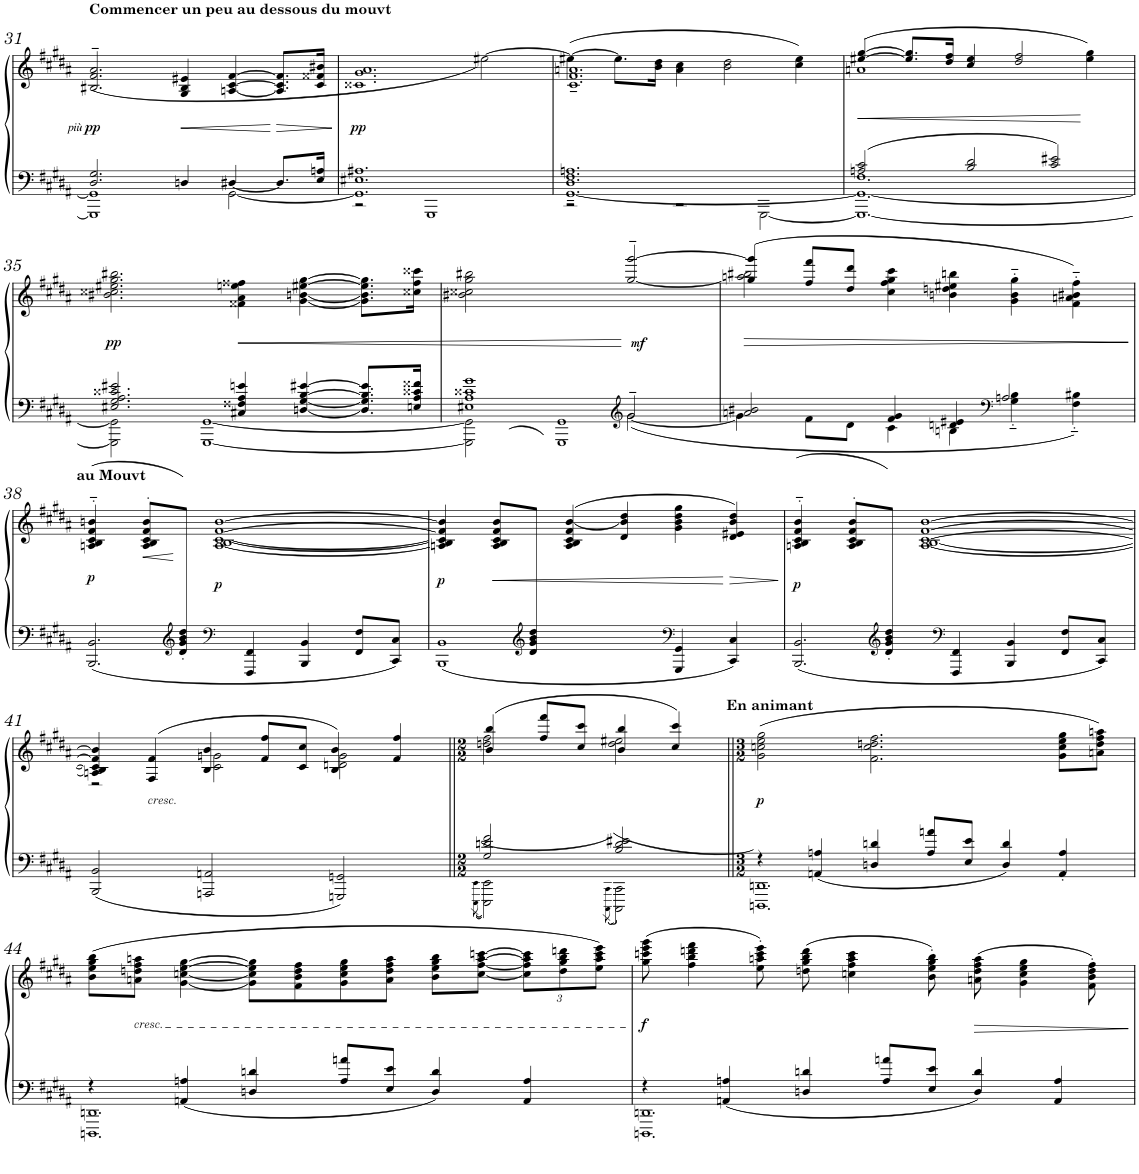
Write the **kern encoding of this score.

**kern	**kern	**dynam
*part1	*part1	*part1
*staff2	*staff1	*staff1/2
*I"Piano	*	*
*I'Pno.	*	*
!!LO:PB:g=z
*clefF4	*clefG2	*
*k[f#c#g#d#a#]	*k[f#c#g#d#a#]	*
*M3/2	*M3/2	*
=31	=31	=31
*^	*	*
!	!	!LO:TX:a:B:t=Commencer un peu au dessous du mouvt	!
!	!	!	!LO:DY:b
!	!	!	!LO:DY:n=1:b
2.D#/ 2.G#/	1GGG#] 1GG#]	(2.B#X/~> 2.f#/~> 2.a#/~>	other-dynamics pp
!	!	!	!LO:HP:b
4Dn/	.	4G#/ 4B#/ 4e#X/	<
[<4D#X/	[2GG#\	[4An/ [>4c#/ [4f#/	.
!	!	!	!LO:HP:n=1:b
8.D#/L]	.	8.A/] 8.c#/] 8.f#/]L	[ >
16E/ 16An/Jk	.	16c#/ 16f##X/ 16b#X/Jk	.
*v	*v	*	*
.	.	]
=32	=32	=32
*^	*^	*
!	!	!	!	!LO:DY:b
1.GG#] 1.E#X 1.A#X	2r	1.c##X 1.g# 1.a#	1ryy	pp
.	1GGG#	.	.	.
.	.	.	[>2ee#X\)	.
=33	=33	=33	=33	=33
[<1.GG#~< 1.D#~< 1.F#~< 1.An~<	2r	1.c#~< 1.f#~< 1.an~<	(>4ee#X\_	.
.	.	.	8.ee#\L]	.
.	.	.	16b\ 16dd#\Jk	.
.	2r	.	4a\ 4cc#\	.
.	.	.	2b\ 2dd#\	.
.	[2GGG#\	.	.	.
.	.	.	4cc#\ 4ee#\)	.
=34	=34	=34	=34	=34
!	!	!	!	!LO:HP:b
2An/ 2c#/	1.GGG#_ 1.GG#_ 1.F#	([4ee#X/ [4gg#/	1an	<
.	.	8.ee#/] 8.gg#/]L	.	.
.	.	16dd#/ 16ff#/Jk	.	.
2B/ 2d#/	.	4cc#/ 4ee#/	.	.
.	.	2dd#/ 2ff#/	.	.
2c#/ 2e#X/	.	.	2ryy	.
.	.	4ee#\ 4gg#\)	.	[
*	*	*v	*v	*
!!LO:LB:g=z
=35	=35	=35	=35
!	!	!	!LO:DY:b
2GGG#\] 2GG#\]	2.E#X/ 2.G#/ 2.A#/ 2.c##X/ 2.e#X/	2.b#X\ 2.cc##X\ 2.ee#X\ 2.gg#\ 2.bb#X\	pp
[<1GGG# [<1GG#	.	.	.
.	4C#X/ 4F##X/ 4A#/ 4en/	4f##X\ 4a#\ 4een\ 4ff##X\	.
.	[<4Dn/ [<4G#/ [4B/ [4e#X/	[4g#\ [4bn\ [4ee#X\ [4gg#\	.
.	8.D/] 8.G#/] 8.B/] 8.e#/]L	8.g#\] 8.b\] 8.ee#\] 8.gg#\]L	.
.	16En/ 16A#/ 16c##X/ 16f##X/Jk	16cc##X\ 16ff##\ 16ccc##X\Jk	.
=36	=36	=36	=36
*	*^	*^	*
1E#X 1A# 1c##X 1g#	2GGG#\] 2GG#\]	1ryy	2b#X\ 2cc##X\ 2gg#\ 2bb#X\	1ryy	.
.	1GGG# 1GG#	.	1ryy	.	.
*clefG2	*	*	*	*	*
!	!	!	!	!	!LO:DY:b
[<2g#~/	.	2g#\	.	[<2gg#/~ [2ggg#/~	mf
=37	=37	=37	=37	=37	=37
!	!	!	!	!	!LO:HP:b
*	*v	*v	*	*	*
2an/ 2b#X/	4g#\]	(4gg#/] 4ggg#/]	2aan\ 2bb#X\	>
.	8f#\L	8ff#/ 8fff#/L	.	.
.	8d#\J	8dd#/ 8ddd#/J	.	.
4f#/ 4g#/	4c#\	4cc#\ 4ff#\ 4gg#\ 4ccc#\	1ryy	.
4dn/ 4e#X/	4Bn\	4bn\ 4ddn\ 4ee#X\ 4bbn\	.	.
*clefF4	*	*	*	*
2An/	4G#\'~ 4B\'~	4g#\'~ 4b\'~ 4gg#\'~	.	.
.	4F#\'~ 4B#X\'~	4f#\'~ 4an\'~ 4b#X\'~ 4ff#\'~)	.	.
*v	*v	*	*	*
*	*v	*v	*
.	.	]
!!LO:LB:g=z
=38	=38	=38
*^	*	*
!	!	!LO:TX:a:B:t=au Mouvt	!
!	!	!	!LO:DY:b
4.ryy	2.BBB/ 2.BB/	(>4An/'>~> 4B/'>~> 4c#/'>~> 4f#/'>~> 4bn/'>~>	p
!	!	!	!LO:HP:b
.	.	8A/'> 8B/'> 8c#/'> 8f#/'> 8b/'>L	<
*clefG2	*	*	*
8d#/' 8g#/' 8b/' 8dd#/'J)	.	8ryy	[
*clefF4	*	*	*
!	!	!	!LO:DY:b
1ryy	.	[1A [1B [1c# [>1f# [1b	p
.	4FFF#/ 4FF#/	.	.
.	4BBB/ 4BB/	.	.
.	8FF#/ 8F#/L	.	.
.	8CC#/ 8C#/J	.	.
=39	=39	=39	=39
!	!	!	!LO:DY:b
4.ryy	1BBB 1BB	4An/] 4B/] 4c#/] 4f#/] 4b/]	p
!	!	!	!LO:HP:b
.	.	(8A/ 8B/ 8c#/ 8f#/ 8b/L	<
*clefG2	*	*	*
8d#/ 8g#/ 8b/ 8dd#/J)	.	8ryy	.
1ryy	.	(4A/ 4B/ 4c#/ 4f#/ [<4b/	.
.	.	4d#/ 4b/] 4dd#/	.
*clefF4	*	*	*
.	4GGG#/ 4GG#/	4g#\ 4b\ 4dd#\ 4gg#\	.
!	!	!	!LO:HP:n=1:b
.	4CC#/ 4C#/	4d#/ 4e#X/ 4b/ 4dd#/)	[ >
*v	*v	*	*
.	.	]
=40	=40	=40
*^	*	*
!	!	!	!LO:DY:b
4.ryy	2.BBB/ 2.BB/	(>4An/'>~> 4B/'>~> 4c#/'>~> 4f#/'>~> 4b/'>~>	p
.	.	8A/'> 8B/'> 8c#/'> 8f#/'> 8b/'>L	.
*clefG2	*	*	*
8d#/' 8g#/' 8b/' 8dd#/'J)	.	8ryy	.
*clefF4	*	*	*
1ryy	.	[<1A [<1B [1c# [>1f# [1b	.
.	4FFF#/ 4FF#/	.	.
.	4BBB/ 4BB/	.	.
.	8FF#/ 8F#/L	.	.
.	8CC#/ 8C#/J	.	.
*v	*v	*	*
!!LO:LB:g=z
=41	=41	=41
*	*^	*
2BBB/ 2BB/	4An/] 4B/] 4c#/] 4f#/] 4b/]	2r	.
!	!LO:TX:b:i:t=cresc.	!	!
.	(4F#/ 4f#/	.	.
2AAAn/ 2AAn/	4B/ 4b/	2c#\ 2gn\	.
.	8f#/ 8ff#/L	.	.
.	8c#/ 8cc#/J	.	.
2GGGn/ 2GGn/	4B/ 4b/)	2dn\ 2g\	.
.	4f#/ 4ff#/	.	.
=42||	=42||	=42||	=42||
*M2/2	*M2/2	*	*
*^	*	*	*
.	8qEEE\ 8qEE\	.	.	.
2G#/ 2dn/ 2f#/	2EEE\ 2EE\	(4b/ 4bb/	2ddn\ 2ff#\	.
.	.	8ff#/ 8fff#/L	.	.
.	.	8cc#/ 8ccc#/J	.	.
.	8qCCC#\ 8qCC#\	.	.	.
2B/ 2d/ 2e#X/	2CCC#\ 2CC#\	4b/ 4bb/	2dd\ 2ee#X\	.
.	.	4cc#/ 4ccc#/)	.	.
*	*	*v	*v	*
=43||	=43||	=43||	=43||
*M3/2	*	*M3/2	*
!	!	!LO:TX:a:B:t=En animant	!
!	!	!	!LO:DY:b
4r	1.DDDn 1.DDn	(2g#\ 2ccn\ 2ee\ 2gg#\	p
4AAn/ 4An/	.	.	.
4Dn/ 4dn/	.	2.f#\ 2.cc\ 2.ddn\ 2.ff#\	.
8A/ 8an/L	.	.	.
8E/ 8e/J	.	.	.
4D/ 4d/	.	.	.
4AA/'< 4A/'<	.	8g#\ 8cc\ 8ee\ 8gg#\L	.
.	.	8an\ 8dd\ 8ff#\ 8aan\J)	.
!!LO:LB:g=z
=44	=44	=44	=44
4r	1.DDDn 1.DDn	(8b\ 8ee\ 8gg#\ 8bb\L	.
!	!	!LO:TX:b:i:t=cresc.	!
.	.	8an\ 8ddn\ 8ff#\ 8aan\J	.
4AAn/ 4An/	.	[4g#\ [4ccn\ [4ee\ [4gg#\	.
4Dn/ 4dn/	.	8g#\] 8cc\] 8ee\] 8gg#\]L	.
.	.	8f#\ 8b\ 8dd\ 8ff#\	.
8A/ 8an/L	.	8g#\ 8cc\ 8ee\ 8gg#\	.
8E/ 8e/J	.	8a\ 8dd\ 8ff#\ 8aa\J	.
4D/ 4d/	.	8b\ 8ee\ 8gg#\ 8bb\L	.
.	.	[8cc\ [8ff#\ [8aa\ [8cccn\J	.
*	*	*Xbrackettup	*
4AA/ 4A/	.	12cc\] 12ff#\] 12aa\] 12ccc\]L	.
.	.	12dd\ 12gg#\ 12bb\ 12dddn\	.
.	.	12ee\ 12aa\ 12ccc\ 12eee\J)	.
=45	=45	=45	=45
!	!	!	!LO:DY:b
4r	1.DDDn 1.DDn	(8gg#\ 8cccn\ 8eee\ 8ggg#\	f
.	.	4ff#\ 4bb\ 4dddn\ 4fff#\	.
4AAn/ 4An/	.	.	.
.	.	8ee\' 8aan\' 8ccc\' 8eee\')	.
4Dn/ 4dn/	.	(8ddn\ 8gg#\ 8bb\ 8ddd\	.
.	.	4ccn\ 4ff#\ 4aa\ 4ccc\	.
8A/ 8an/L	.	.	.
8E/ 8e/J	.	8b\' 8ee\' 8gg#\' 8bb\')	.
!	!	!	!LO:HP:b
4D/ 4d/	.	(8an\ 8dd\ 8ff#\ 8aa\	>
.	.	4g#\ 4cc\ 4ee\ 4gg#\	.
4AA/ 4A/	.	.	.
.	.	8f#\' 8b\' 8dd\' 8ff#\')	.
*v	*v	*	*
.	.	]
=	=	=
*-	*-	*-
